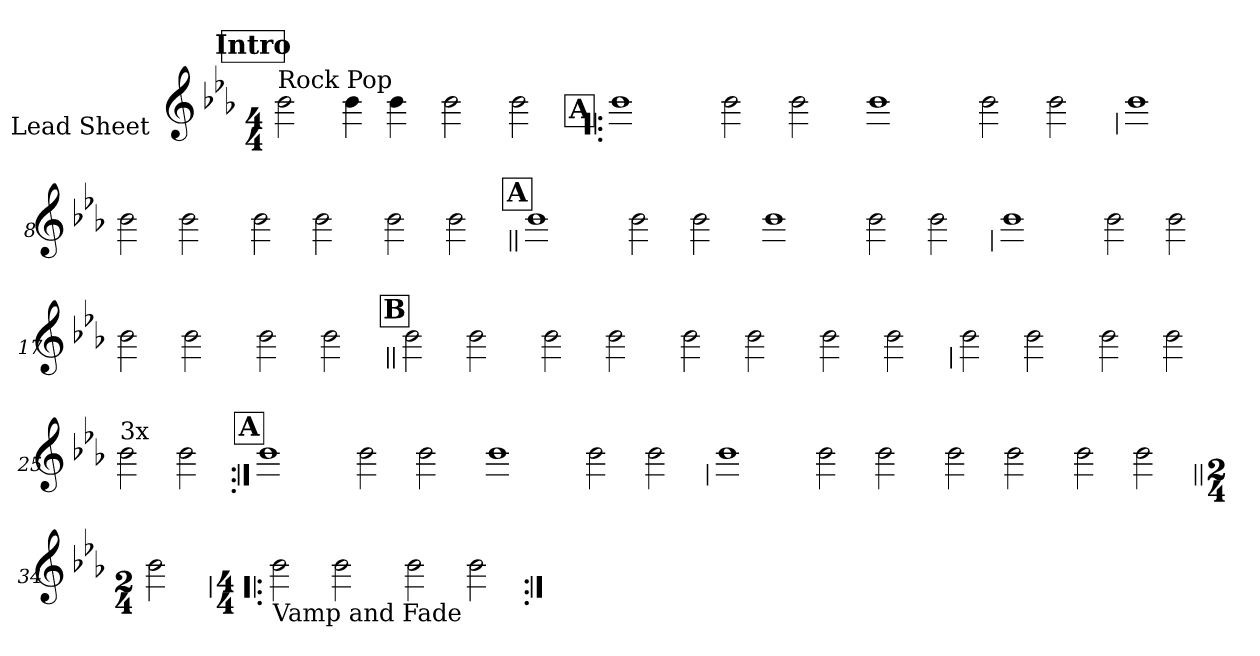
**kern
*part1
*staff1
*I"Lead Sheet
*stria0
*clefG2
*k[b-e-a-]
*E-:
*M4/4
*MM102
!!LO:REH:place=s1:a:t=Intro
=1||
!LO:TX:a:t=Rock Pop
2b-
4b-
4b-
=2-
2b-
2b-
!!LO:LB:g=z
!!LO:REH:place=s1:a:t=A
=3!|:
1b-
=4-
2b-
2b-
=5-
1b-
=6-
2b-
2b-
!!LO:LB:g=z
=7
1b-
=8-
2b-
2b-
=9-
2b-
2b-
=10-
2b-
2b-
!!LO:LB:g=z
!!LO:REH:place=s1:a:t=A
=11||
1b-
=12-
2b-
2b-
=13-
1b-
=14-
2b-
2b-
!!LO:LB:g=z
=15
1b-
=16-
2b-
2b-
=17-
2b-
2b-
=18-
2b-
2b-
!!LO:LB:g=z
!!LO:REH:place=s1:a:t=B
=19||
2b-
2b-
=20-
2b-
2b-
=21-
2b-
2b-
=22-
2b-
2b-
!!LO:LB:g=z
=23
2b-
2b-
=24-
2b-
2b-
=25-
!LO:TX:a:t=3x
2b-
2b-
!!LO:LB:g=z
!!LO:REH:place=s1:a:t=A
=26:|!
1b-
=27-
2b-
2b-
=28-
1b-
=29-
2b-
2b-
!!LO:LB:g=z
=30
1b-
=31-
2b-
2b-
=32-
2b-
2b-
=33-
2b-
2b-
!!LO:LB:g=z
=34||
*M2/4
2b-
=35!|:
*M4/4
!LO:TX:b:t=Vamp  and Fade
2b-
2b-
=36-
2b-
2b-
=:|!
*-
